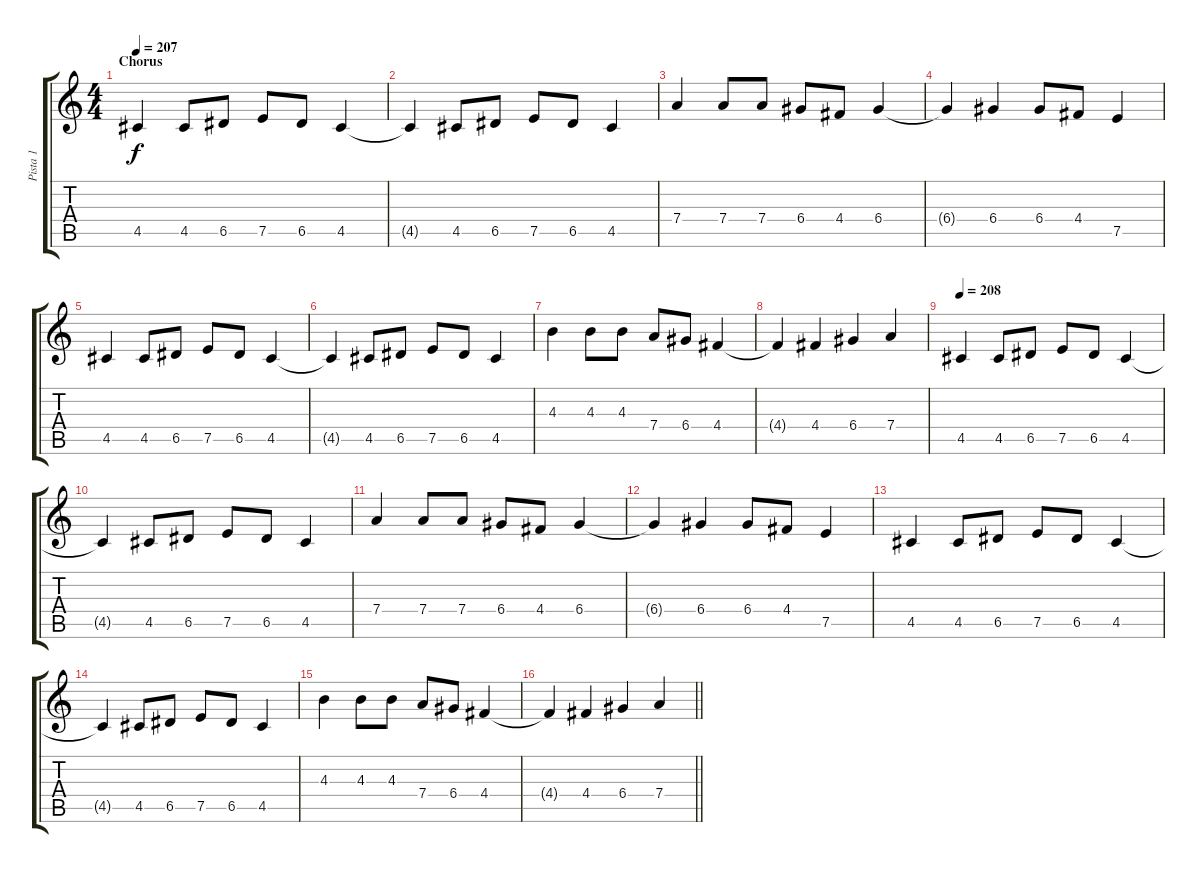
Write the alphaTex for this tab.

\track ("Pista 1" "Pista 1") {instrument overdrivenguitar}
\staff {score tabs}
\tuning (E4 B3 G3 D3 A2 E2) {hide}
\ts (4 4)
\section ("" "Chorus")
\tempo 207
\clef g2
\ks c
4.5.4{dy f} 4.5.8 6.5.8 7.5.8 6.5.8 4.5.4 |
4.5{t}.4 4.5.8 6.5.8 7.5.8 6.5.8 4.5.4 |
7.4.4 7.4.8 7.4.8 6.4.8 4.4.8 6.4.4 |
6.4{t}.4 6.4.4 6.4.8 4.4.8 7.5.4 |
4.5.4 4.5.8 6.5.8 7.5.8 6.5.8 4.5.4 |
4.5{t}.4 4.5.8 6.5.8 7.5.8 6.5.8 4.5.4 |
4.3.4 4.3.8 4.3.8 7.4.8 6.4.8 4.4.4 |
4.4{t}.4 4.4.4 6.4.4 7.4.4 |
\tempo 208
4.5.4 4.5.8 6.5.8 7.5.8 6.5.8 4.5.4 |
4.5{t}.4 4.5.8 6.5.8 7.5.8 6.5.8 4.5.4 |
7.4.4 7.4.8 7.4.8 6.4.8 4.4.8 6.4.4 |
6.4{t}.4 6.4.4 6.4.8 4.4.8 7.5.4 |
4.5.4 4.5.8 6.5.8 7.5.8 6.5.8 4.5.4 |
4.5{t}.4 4.5.8 6.5.8 7.5.8 6.5.8 4.5.4 |
4.3.4 4.3.8 4.3.8 7.4.8 6.4.8 4.4.4 |
\barLineRight lightlight
4.4{t}.4 4.4.4 6.4.4 7.4.4
